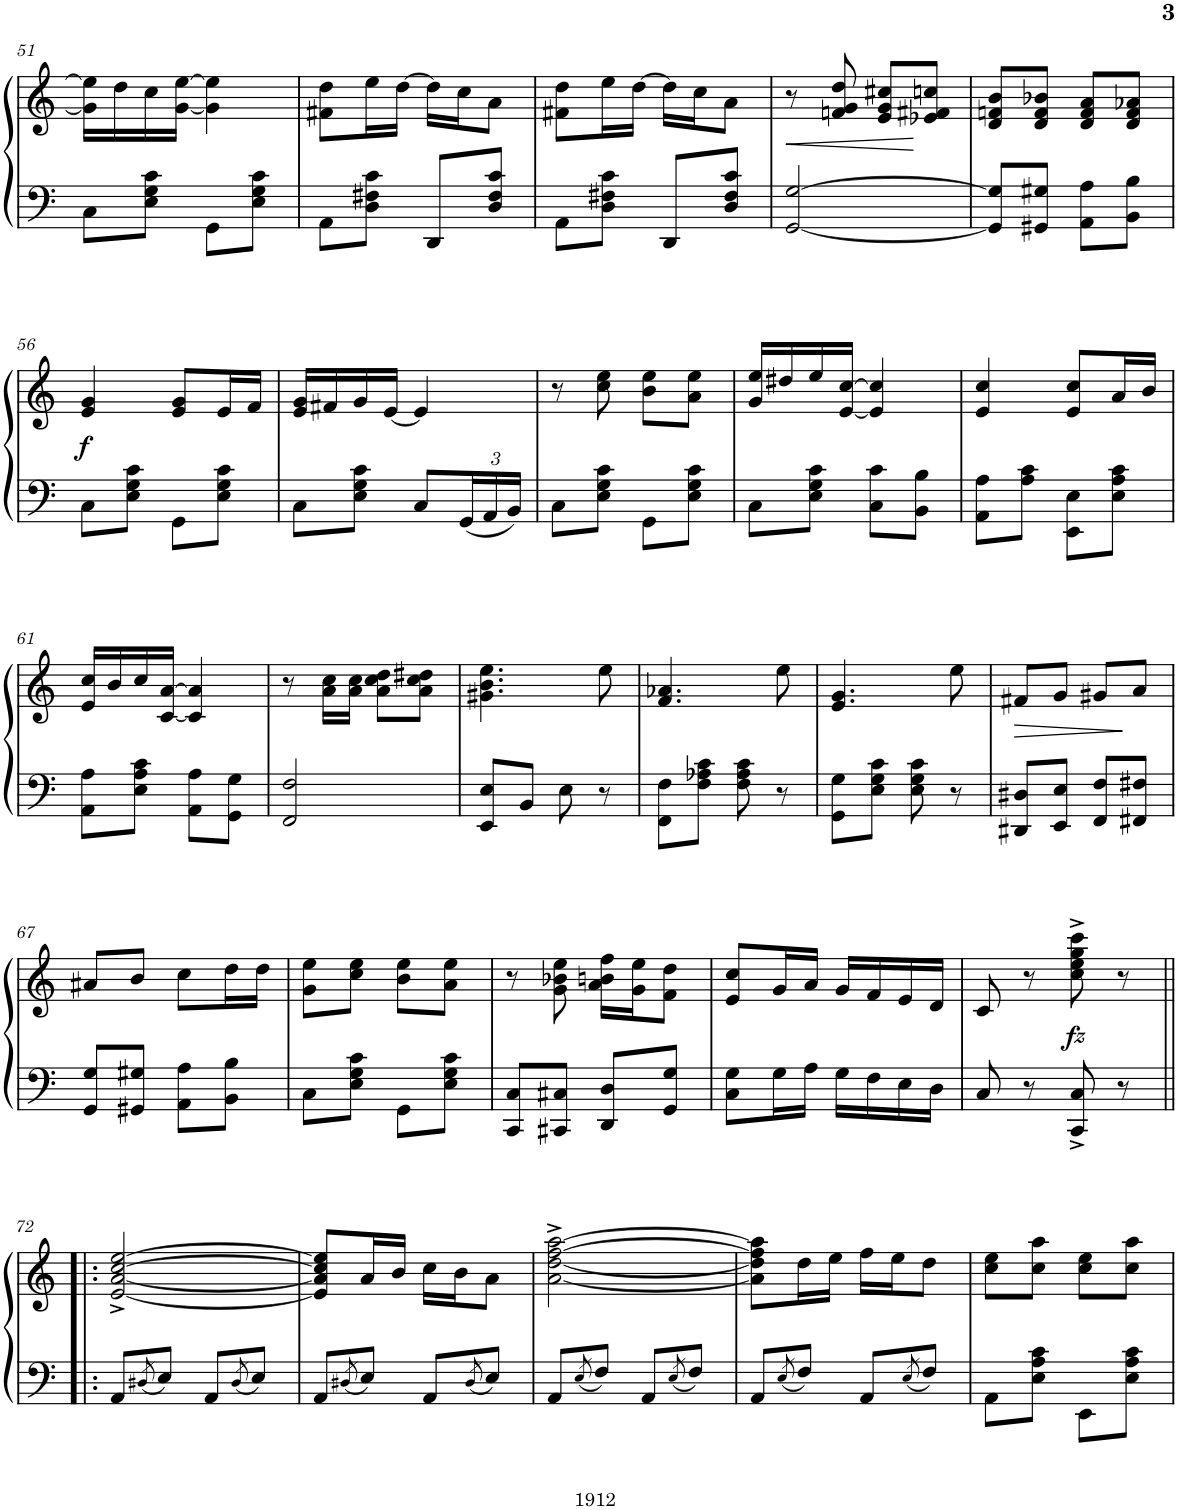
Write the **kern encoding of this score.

**kern	**kern	**dynam
*part1	*part1	*part1
*staff2	*staff1	*staff1/2
*I"Honky Tonk Piano	*	*
*I'Hnk. Pno.	*	*
!!LO:PB:g=z
*clefF4	*clefG2	*
*k[]	*k[]	*
*M2/4	*M2/4	*
=51	=51	=51
8C\L	16g\] 16ee\]LL	.
.	16dd\	.
8E\ 8G\ 8c\J	16cc\	.
.	[16g\ [16ee\JJ	.
8GG\L	4g\] 4ee\]	.
8E\ 8G\ 8c\J	.	.
=52	=52	=52
8AA\L	8f#X\ 8dd\L	.
8D\ 8F#X\ 8c\J	16ee\L	.
.	[16dd\JJ	.
8DD/L	16dd\LL]	.
.	16cc\J	.
8D/ 8F#/ 8c/J	8a\J	.
=53	=53	=53
8AA\L	8f#X\ 8dd\L	.
8D\ 8F#X\ 8c\J	16ee\L	.
.	[16dd\JJ	.
8DD/L	16dd\LL]	.
.	16cc\J	.
8D/ 8F#/ 8c/J	8a\J	.
=54	=54	=54
!	!	!LO:HP:b
[2GG/ [2G/	8r	<
.	8fn/ 8g/ 8dd/	.
.	8e/ 8g/ 8cc#X/L	.
.	8e-X/ 8f#X/ 8ccn/J	[
=55	=55	=55
8GG/] 8G/]L	8d/ 8fn/ 8b/L	.
8GG#X/ 8G#X/J	8d/ 8f/ 8b-X/J	.
8AA\ 8A\L	8d/ 8f/ 8a/L	.
8BB\ 8B\J	8d/ 8f/ 8a-X/J	.
!!LO:LB:g=z
=56	=56	=56
!	!	!LO:DY:b
8C\L	4e/ 4g/	f
8E\ 8G\ 8c\J	.	.
8GG\L	8e/ 8g/L	.
8E\ 8G\ 8c\J	16e/L	.
.	16f/JJ	.
=57	=57	=57
8C\L	16e/ 16g/LL	.
.	16f#X/	.
8E\ 8G\ 8c\J	16g/	.
.	[16e/JJ	.
8C/L	4e/]	.
*Xbrackettup	*	*
24GG/L	.	.
24AA/	.	.
24BB/JJ	.	.
=58	=58	=58
8C\L	8r	.
8E\ 8G\ 8c\J	8cc\ 8ee\	.
8GG\L	8b\ 8ee\L	.
8E\ 8G\ 8c\J	8a\ 8ee\J	.
=59	=59	=59
8C\L	16g/ 16ee/LL	.
.	16dd#X/	.
8E\ 8G\ 8c\J	16ee/	.
.	[16e/ [16cc/JJ	.
8C\ 8c\L	4e/] 4cc/]	.
8BB\ 8B\J	.	.
=60	=60	=60
8AA\ 8A\L	4e/ 4cc/	.
8A\ 8c\J	.	.
8EE\ 8E\L	8e/ 8cc/L	.
8E\ 8A\ 8c\J	16a/L	.
.	16b/JJ	.
!!LO:LB:g=z
=61	=61	=61
8AA\ 8A\L	16e/ 16cc/LL	.
.	16b/	.
8E\ 8A\ 8c\J	16cc/	.
.	[16c/ [16a/JJ	.
8AA\ 8A\L	4c/] 4a/]	.
8GG\ 8G\J	.	.
=62	=62	=62
2FF/ 2F/	8r	.
.	16a\ 16cc\LL	.
.	16a\ 16cc\JJ	.
.	8a\ 8cc\ 8dd\L	.
.	8a\ 8cc\ 8dd#X\J	.
=63	=63	=63
8EE/ 8E/L	4.g#X\ 4.b\ 4.ee\	.
8BB/J	.	.
8E\	.	.
8r	8ee\	.
=64	=64	=64
8FF\ 8F\L	4.f/ 4.a-X/	.
8F\ 8A-X\ 8c\J	.	.
8F\ 8A-\ 8c\	.	.
8r	8ee\	.
=65	=65	=65
8GG\ 8G\L	4.e/ 4.g/	.
8E\ 8G\ 8c\J	.	.
8E\ 8G\ 8c\	.	.
8r	8ee\	.
=66	=66	=66
!	!	!LO:HP:b
8DD#X/ 8D#X/L	8f#X/L	>
8EE/ 8E/J	8g/J	.
8FF/ 8F/L	8g#X/L	.
8FF#X/ 8F#X/J	8a/J	]
!!LO:LB:g=z
=67	=67	=67
8GG/ 8G/L	8a#X/L	.
8GG#X/ 8G#X/J	8b/J	.
8AA\ 8A\L	8cc\L	.
8BB\ 8B\J	16dd\L	.
.	16dd\JJ	.
=68	=68	=68
8C\L	8g\ 8ee\L	.
8E\ 8G\ 8c\J	8cc\ 8ee\J	.
8GG\L	8b\ 8ee\L	.
8E\ 8G\ 8c\J	8a\ 8ee\J	.
=69	=69	=69
8CC/ 8C/L	8r	.
8CC#X/ 8C#X/J	8g\ 8b-X\ 8ee\	.
8DD/ 8D/L	16a\ 16bn\ 16ff\LL	.
.	16g\ 16ee\J	.
8GG/ 8G/J	8f\ 8dd\J	.
=70	=70	=70
8C\ 8G\L	8e/ 8cc/L	.
16G\L	16g/L	.
16A\JJ	16a/JJ	.
16G\LL	16g/LL	.
16F\	16f/	.
16E\	16e/	.
16D\JJ	16d/JJ	.
=71	=71	=71
8C/	8c/	.
8r	8r	.
!	!	!LO:DY:b
8CC/^ 8C/^	8cc\^ 8ee\^ 8gg\^ 8ccc\^	fz
8r	8r	.
!!LO:LB:g=z
=72!|:	=72!|:	=72!|:
8AA/L	[2e/^ [2a/^ [2cc/^ [2ee/^	.
8qD#X/	.	.
8E/J	.	.
8AA/L	.	.
8qD#/	.	.
8E/J	.	.
=73	=73	=73
8AA/L	8e/] 8a/] 8cc/] 8ee/]L	.
8qD#X/	.	.
8E/J	16a/L	.
.	16b/JJ	.
8AA/L	16cc\LL	.
.	16b\J	.
8qD#/	.	.
8E/J	8a\J	.
=74	=74	=74
8AA/L	[2a\^ [2dd\^ [2ff\^ [2aa\^	.
8qE/	.	.
8F/J	.	.
8AA/L	.	.
8qE/	.	.
8F/J	.	.
=75	=75	=75
8AA/L	8a\] 8dd\] 8ff\] 8aa\]L	.
8qE/	.	.
8F/J	16dd\L	.
.	16ee\JJ	.
8AA/L	16ff\LL	.
.	16ee\J	.
8qE/	.	.
8F/J	8dd\J	.
=76	=76	=76
8AA\L	8cc\ 8ee\L	.
8E\ 8A\ 8c\J	8cc\ 8aa\J	.
8EE\L	8cc\ 8ee\L	.
8E\ 8A\ 8c\J	8cc\ 8aa\J	.
=	=	=
*-	*-	*-
